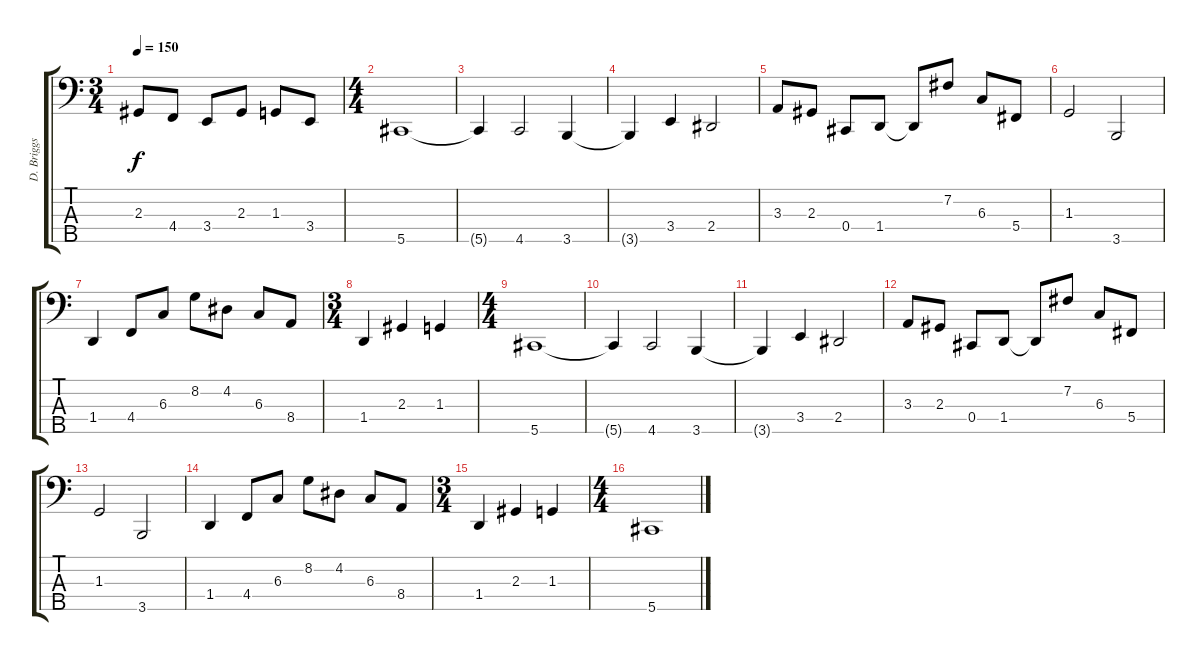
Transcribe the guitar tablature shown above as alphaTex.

\track ("D. Briggs Bass" "D. Briggs ") {instrument electricbassfinger}
\staff {score tabs}
\tuning (E2 B1 Gb1 Db1 Ab0) {hide}
\ts (3 4)
\tempo 150
\clef f4
\ks c
2.3.8{dy f} 4.4.8 3.4.8 2.3.8 1.3.8 3.4.8 |
\ts (4 4)
5.5.1 |
5.5{t}.4 4.5.2 3.5.4 |
3.5{t}.4 3.4.4 2.4.2 |
3.3.8 2.3.8 0.4.8 1.4.8 1.4{t}.8 7.2.8 6.3.8 5.4.8 |
1.3.2 3.5.2 |
1.4.4 4.4.8 6.3.8 8.2.8 4.2.8 6.3.8 8.4.8 |
\ts (3 4)
1.4.4 2.3.4 1.3.4 |
\ts (4 4)
5.5.1 |
5.5{t}.4 4.5.2 3.5.4 |
3.5{t}.4 3.4.4 2.4.2 |
3.3.8 2.3.8 0.4.8 1.4.8 1.4{t}.8 7.2.8 6.3.8 5.4.8 |
1.3.2 3.5.2 |
1.4.4 4.4.8 6.3.8 8.2.8 4.2.8 6.3.8 8.4.8 |
\ts (3 4)
1.4.4 2.3.4 1.3.4 |
\ts (4 4)
5.5.1
